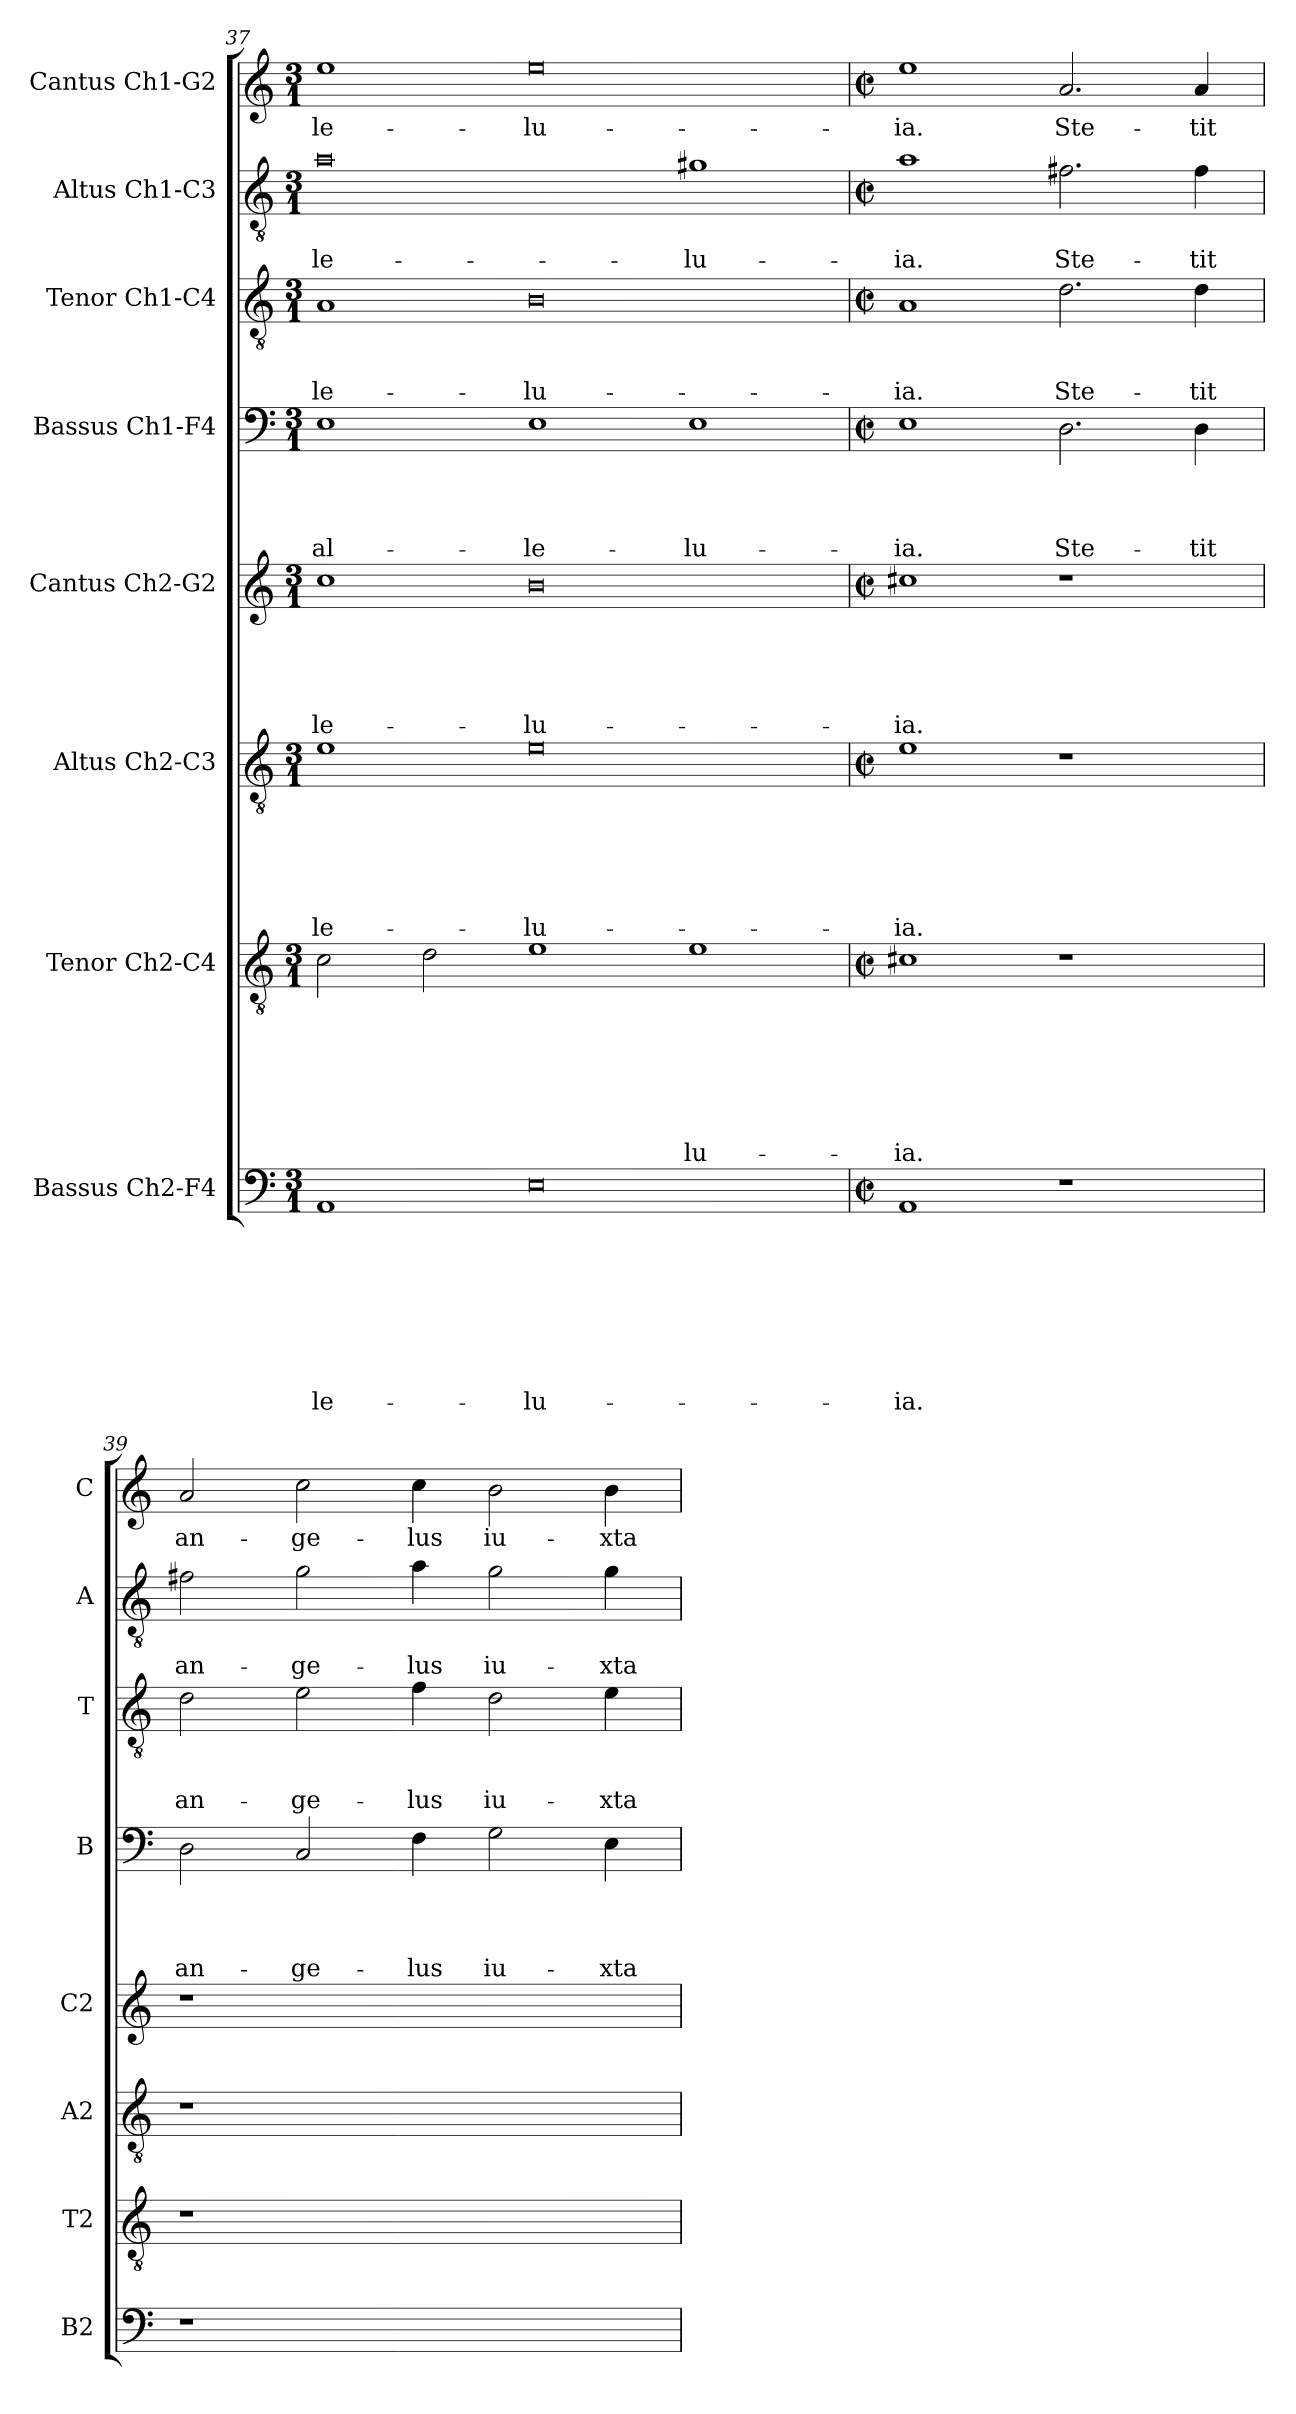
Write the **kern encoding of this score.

**kern	**text	**text	**text	**text	**text	**text	**text	**text	**kern	**text	**text	**text	**text	**text	**text	**text	**kern	**text	**text	**text	**text	**text	**text	**kern	**text	**text	**text	**text	**text	**kern	**text	**text	**text	**text	**kern	**text	**text	**text	**kern	**text	**text	**kern	**text
*part8	*part8	*part8	*part8	*part8	*part8	*part8	*part8	*part8	*part7	*part7	*part7	*part7	*part7	*part7	*part7	*part7	*part6	*part6	*part6	*part6	*part6	*part6	*part6	*part5	*part5	*part5	*part5	*part5	*part5	*part4	*part4	*part4	*part4	*part4	*part3	*part3	*part3	*part3	*part2	*part2	*part2	*part1	*part1
*staff8	*staff8	*staff8	*staff8	*staff8	*staff8	*staff8	*staff8	*staff8	*staff7	*staff7	*staff7	*staff7	*staff7	*staff7	*staff7	*staff7	*staff6	*staff6	*staff6	*staff6	*staff6	*staff6	*staff6	*staff5	*staff5	*staff5	*staff5	*staff5	*staff5	*staff4	*staff4	*staff4	*staff4	*staff4	*staff3	*staff3	*staff3	*staff3	*staff2	*staff2	*staff2	*staff1	*staff1
*I"Bassus Ch2-F4	*	*	*	*	*	*	*	*	*I"Tenor Ch2-C4	*	*	*	*	*	*	*	*I"Altus Ch2-C3	*	*	*	*	*	*	*I"Cantus Ch2-G2	*	*	*	*	*	*I"Bassus Ch1-F4	*	*	*	*	*I"Tenor Ch1-C4	*	*	*	*I"Altus Ch1-C3	*	*	*I"Cantus Ch1-G2	*
*I'B2	*	*	*	*	*	*	*	*	*I'T2	*	*	*	*	*	*	*	*I'A2	*	*	*	*	*	*	*I'C2	*	*	*	*	*	*I'B	*	*	*	*	*I'T	*	*	*	*I'A	*	*	*I'C	*
*clefF4	*	*	*	*	*	*	*	*	*clefGv2	*	*	*	*	*	*	*	*clefGv2	*	*	*	*	*	*	*clefG2	*	*	*	*	*	*clefF4	*	*	*	*	*clefGv2	*	*	*	*clefGv2	*	*	*clefG2	*
*k[]	*	*	*	*	*	*	*	*	*k[]	*	*	*	*	*	*	*	*k[]	*	*	*	*	*	*	*k[]	*	*	*	*	*	*k[]	*	*	*	*	*k[]	*	*	*	*k[]	*	*	*k[]	*
*C:	*	*	*	*	*	*	*	*	*C:	*	*	*	*	*	*	*	*C:	*	*	*	*	*	*	*C:	*	*	*	*	*	*C:	*	*	*	*	*C:	*	*	*	*C:	*	*	*C:	*
*M3/1	*	*	*	*	*	*	*	*	*M3/1	*	*	*	*	*	*	*	*M3/1	*	*	*	*	*	*	*M3/1	*	*	*	*	*	*M3/1	*	*	*	*	*M3/1	*	*	*	*M3/1	*	*	*M3/1	*
=37	=37	=37	=37	=37	=37	=37	=37	=37	=37	=37	=37	=37	=37	=37	=37	=37	=37	=37	=37	=37	=37	=37	=37	=37	=37	=37	=37	=37	=37	=37	=37	=37	=37	=37	=37	=37	=37	=37	=37	=37	=37	=37	=37
!	!	!	!	!	!	!	!	!LO:LY:b	!	!	!	!	!	!	!	!	!	!	!	!	!	!	!LO:LY:b	!	!	!	!	!	!LO:LY:b	!	!	!	!	!LO:LY:b	!	!	!	!LO:LY:b	!	!	!LO:LY:b	!	!LO:LY:b
1AA	.	.	.	.	.	.	.	-le-	2c\	.	.	.	.	.	.	.	1e	.	.	.	.	.	-le-	1cc	.	.	.	.	-le-	1E	.	.	.	al-	1A	.	.	-le-	0a	.	-le-	1ee	-le-
.	.	.	.	.	.	.	.	.	2d\	.	.	.	.	.	.	.	.	.	.	.	.	.	.	.	.	.	.	.	.	.	.	.	.	.	.	.	.	.	.	.	.	.	.
!	!	!	!	!	!	!	!	!LO:LY:b	!	!	!	!	!	!	!	!	!	!	!	!	!	!	!LO:LY:b	!	!	!	!	!	!LO:LY:b	!	!	!	!	!LO:LY:b	!	!	!	!LO:LY:b	!	!	!	!	!LO:LY:b
0E	.	.	.	.	.	.	.	-lu-	1e	.	.	.	.	.	.	.	0e	.	.	.	.	.	-lu-	0b	.	.	.	.	-lu-	1E	.	.	.	-le-	0B	.	.	-lu-	.	.	.	0ee	-lu-
!	!	!	!	!	!	!	!	!	!	!	!	!	!	!	!	!LO:LY:b	!	!	!	!	!	!	!	!	!	!	!	!	!	!	!	!	!	!LO:LY:b	!	!	!	!	!	!	!LO:LY:b	!	!
.	.	.	.	.	.	.	.	.	1e	.	.	.	.	.	.	-lu-	.	.	.	.	.	.	.	.	.	.	.	.	.	1E	.	.	.	-lu-	.	.	.	.	1g#X	.	-lu-	.	.
=38	=38	=38	=38	=38	=38	=38	=38	=38	=38	=38	=38	=38	=38	=38	=38	=38	=38	=38	=38	=38	=38	=38	=38	=38	=38	=38	=38	=38	=38	=38	=38	=38	=38	=38	=38	=38	=38	=38	=38	=38	=38	=38	=38
*M2/2	*	*	*	*	*	*	*	*	*M2/2	*	*	*	*	*	*	*	*M2/2	*	*	*	*	*	*	*M2/2	*	*	*	*	*	*M2/2	*	*	*	*	*M2/2	*	*	*	*M2/2	*	*	*M2/2	*
*met(c|)	*	*	*	*	*	*	*	*	*met(c|)	*	*	*	*	*	*	*	*met(c|)	*	*	*	*	*	*	*met(c|)	*	*	*	*	*	*met(c|)	*	*	*	*	*met(c|)	*	*	*	*met(c|)	*	*	*met(c|)	*
!	!	!	!	!	!	!	!	!LO:LY:b	!	!	!	!	!	!	!	!LO:LY:b	!	!	!	!	!	!	!LO:LY:b	!	!	!	!	!	!LO:LY:b	!	!	!	!	!LO:LY:b	!	!	!	!LO:LY:b	!	!	!LO:LY:b	!	!LO:LY:b
1AA	.	.	.	.	.	.	.	-ia.	1c#X	.	.	.	.	.	.	-ia.	1e	.	.	.	.	.	-ia.	1cc#X	.	.	.	.	-ia.	1E	.	.	.	-ia.	1A	.	.	-ia.	1a	.	-ia.	1ee	-ia.
!	!	!	!	!	!	!	!	!	!	!	!	!	!	!	!	!	!	!	!	!	!	!	!	!	!	!	!	!	!	!	!	!	!	!LO:LY:b	!	!	!	!LO:LY:b	!	!	!LO:LY:b	!	!LO:LY:b
1r	.	.	.	.	.	.	.	.	1r	.	.	.	.	.	.	.	1r	.	.	.	.	.	.	1r	.	.	.	.	.	2.D\	.	.	.	Ste-	2.d\	.	.	Ste-	2.f#X\	.	Ste-	2.a/	Ste-
!	!	!	!	!	!	!	!	!	!	!	!	!	!	!	!	!	!	!	!	!	!	!	!	!	!	!	!	!	!	!	!	!	!	!LO:LY:b	!	!	!	!LO:LY:b	!	!	!LO:LY:b	!	!LO:LY:b
.	.	.	.	.	.	.	.	.	.	.	.	.	.	.	.	.	.	.	.	.	.	.	.	.	.	.	.	.	.	4D\	.	.	.	-tit	4d\	.	.	-tit	4f#\	.	-tit	4a/	-tit
=39	=39	=39	=39	=39	=39	=39	=39	=39	=39	=39	=39	=39	=39	=39	=39	=39	=39	=39	=39	=39	=39	=39	=39	=39	=39	=39	=39	=39	=39	=39	=39	=39	=39	=39	=39	=39	=39	=39	=39	=39	=39	=39	=39
!	!	!	!	!	!	!	!	!	!	!	!	!	!	!	!	!	!	!	!	!	!	!	!	!	!	!	!	!	!	!	!	!	!	!LO:LY:b	!	!	!	!LO:LY:b	!	!	!LO:LY:b	!	!LO:LY:b
1r	.	.	.	.	.	.	.	.	1r	.	.	.	.	.	.	.	1r	.	.	.	.	.	.	1r	.	.	.	.	.	2D\	.	.	.	an-	2d\	.	.	an-	2f#X\	.	an-	2a/	an-
!	!	!	!	!	!	!	!	!	!	!	!	!	!	!	!	!	!	!	!	!	!	!	!	!	!	!	!	!	!	!	!	!	!	!LO:LY:b	!	!	!	!LO:LY:b	!	!	!LO:LY:b	!	!LO:LY:b
.	.	.	.	.	.	.	.	.	.	.	.	.	.	.	.	.	.	.	.	.	.	.	.	.	.	.	.	.	.	2C/	.	.	.	-ge-	2e\	.	.	-ge-	2g\	.	-ge-	2cc\	-ge-
!	!	!	!	!	!	!	!	!	!	!	!	!	!	!	!	!	!	!	!	!	!	!	!	!	!	!	!	!	!	!	!	!	!	!LO:LY:b	!	!	!	!LO:LY:b	!	!	!LO:LY:b	!	!LO:LY:b
1ryy	.	.	.	.	.	.	.	.	1ryy	.	.	.	.	.	.	.	1ryy	.	.	.	.	.	.	1ryy	.	.	.	.	.	4F\	.	.	.	-lus	4f\	.	.	-lus	4a\	.	-lus	4cc\	-lus
!	!	!	!	!	!	!	!	!	!	!	!	!	!	!	!	!	!	!	!	!	!	!	!	!	!	!	!	!	!	!	!	!	!	!LO:LY:b	!	!	!	!LO:LY:b	!	!	!LO:LY:b	!	!LO:LY:b
.	.	.	.	.	.	.	.	.	.	.	.	.	.	.	.	.	.	.	.	.	.	.	.	.	.	.	.	.	.	2G\	.	.	.	iu-	2d\	.	.	iu-	2g\	.	iu-	2b\	iu-
!	!	!	!	!	!	!	!	!	!	!	!	!	!	!	!	!	!	!	!	!	!	!	!	!	!	!	!	!	!	!	!	!	!	!LO:LY:b	!	!	!	!LO:LY:b	!	!	!LO:LY:b	!	!LO:LY:b
.	.	.	.	.	.	.	.	.	.	.	.	.	.	.	.	.	.	.	.	.	.	.	.	.	.	.	.	.	.	4E\	.	.	.	-xta	4e\	.	.	-xta	4g\	.	-xta	4b\	-xta
=	=	=	=	=	=	=	=	=	=	=	=	=	=	=	=	=	=	=	=	=	=	=	=	=	=	=	=	=	=	=	=	=	=	=	=	=	=	=	=	=	=	=	=
*-	*-	*-	*-	*-	*-	*-	*-	*-	*-	*-	*-	*-	*-	*-	*-	*-	*-	*-	*-	*-	*-	*-	*-	*-	*-	*-	*-	*-	*-	*-	*-	*-	*-	*-	*-	*-	*-	*-	*-	*-	*-	*-	*-
